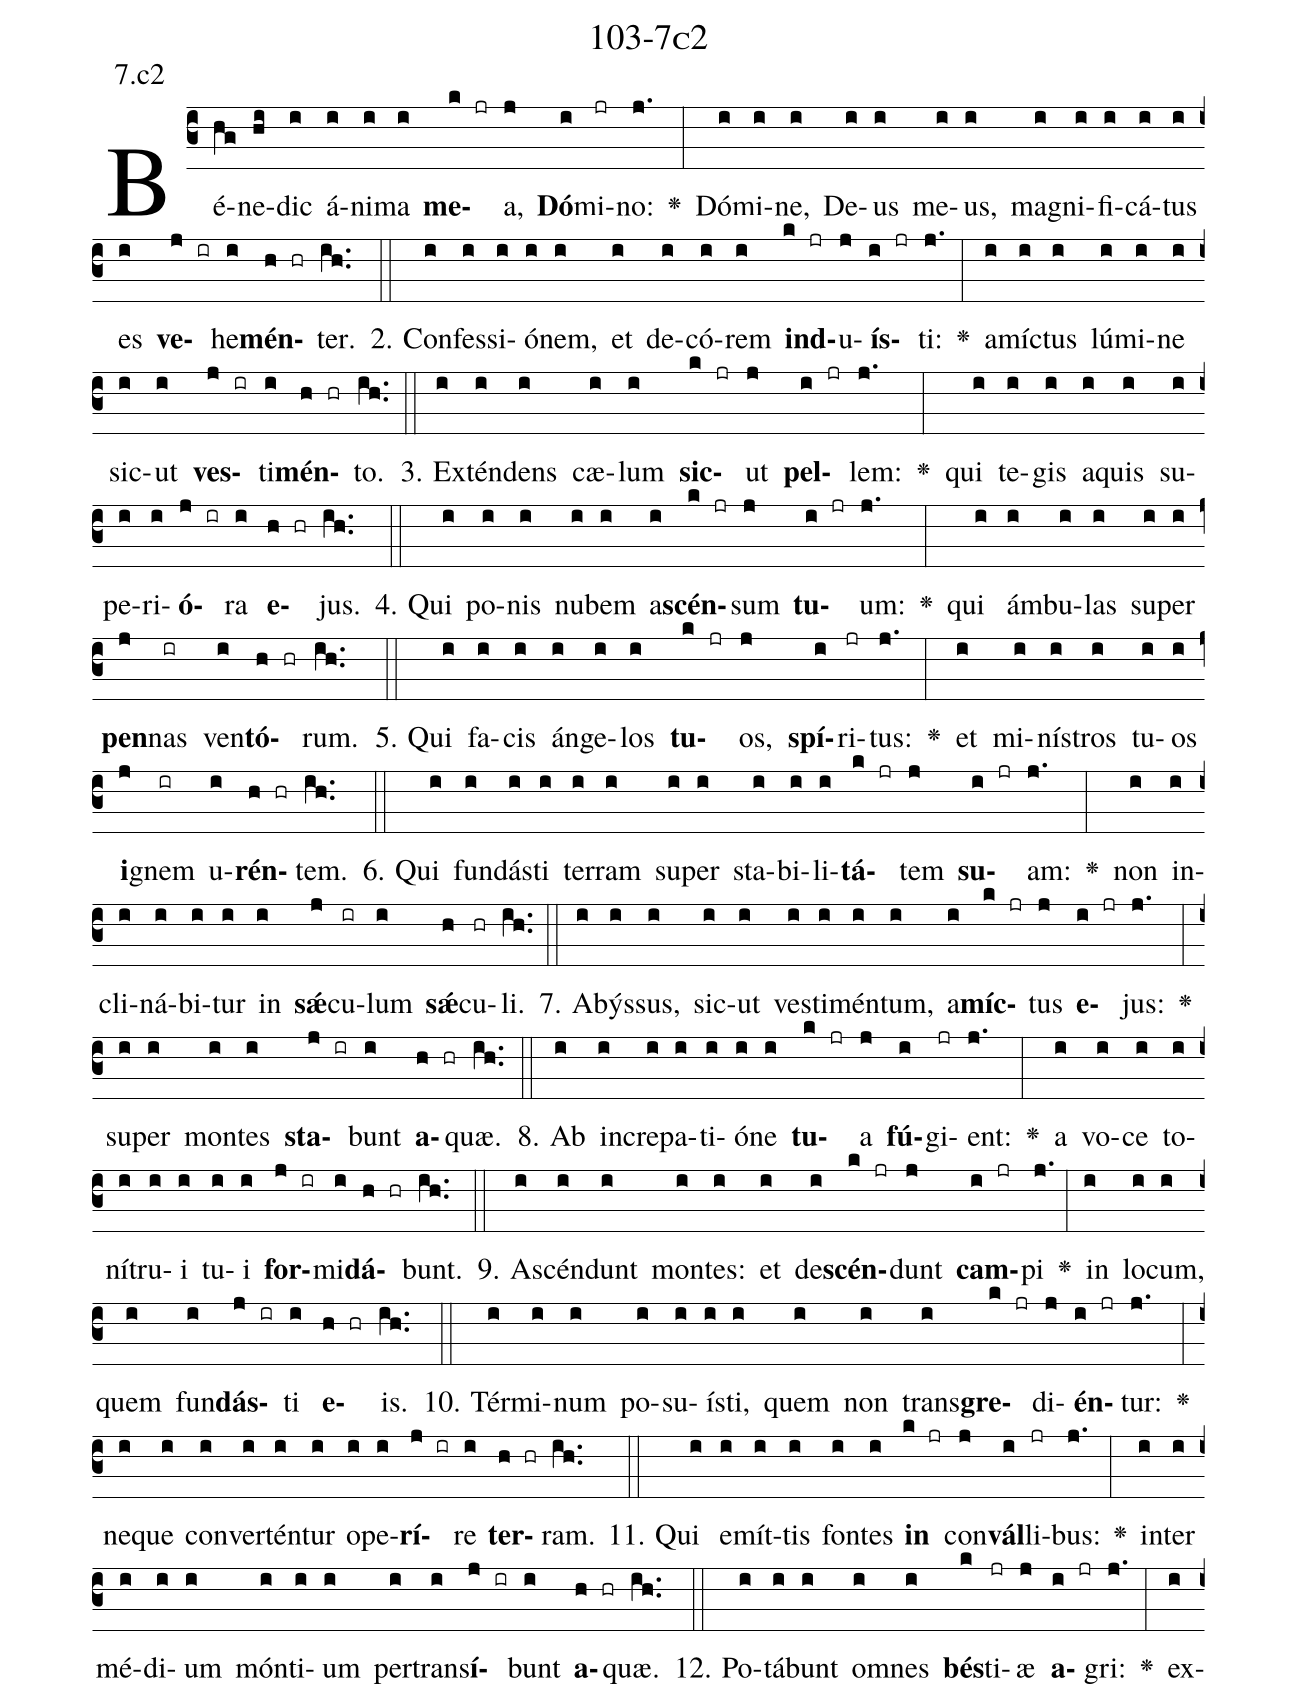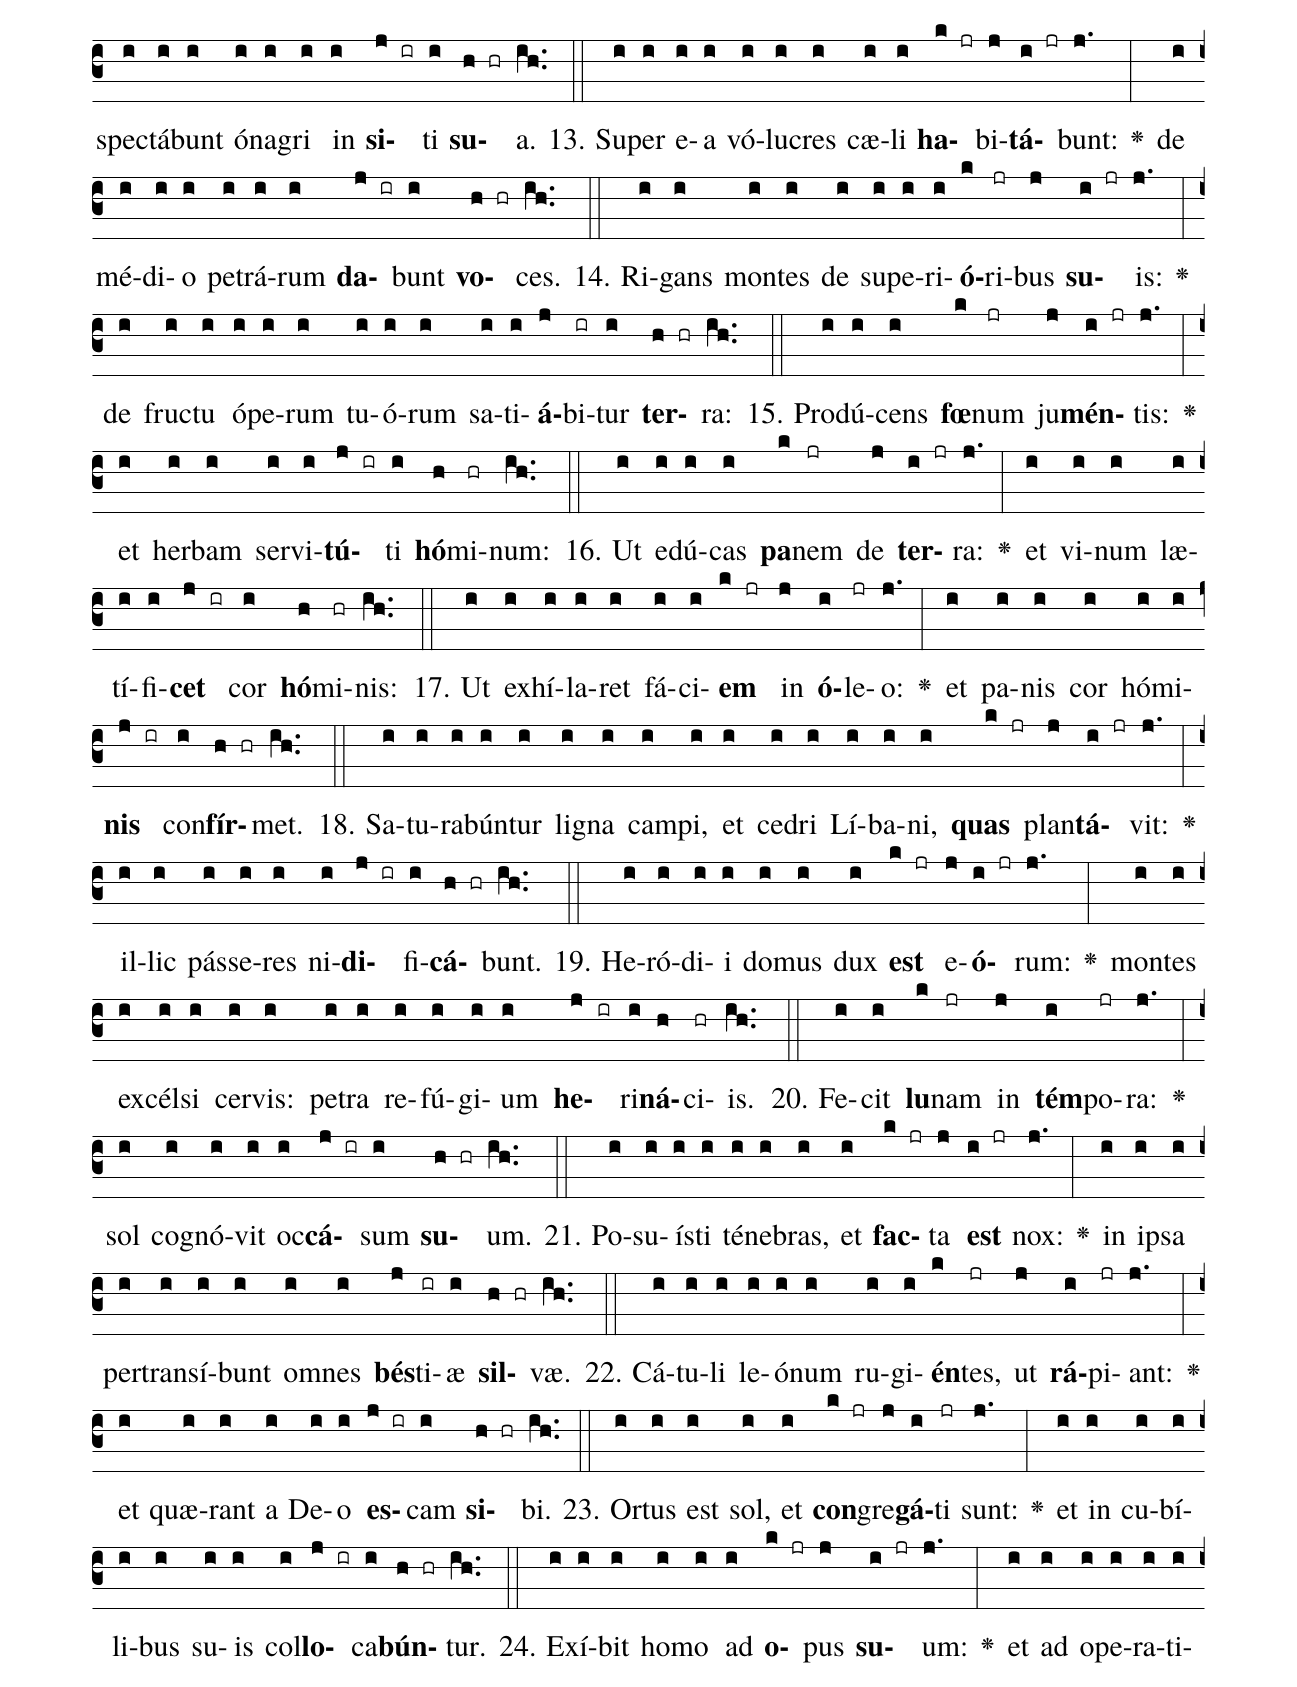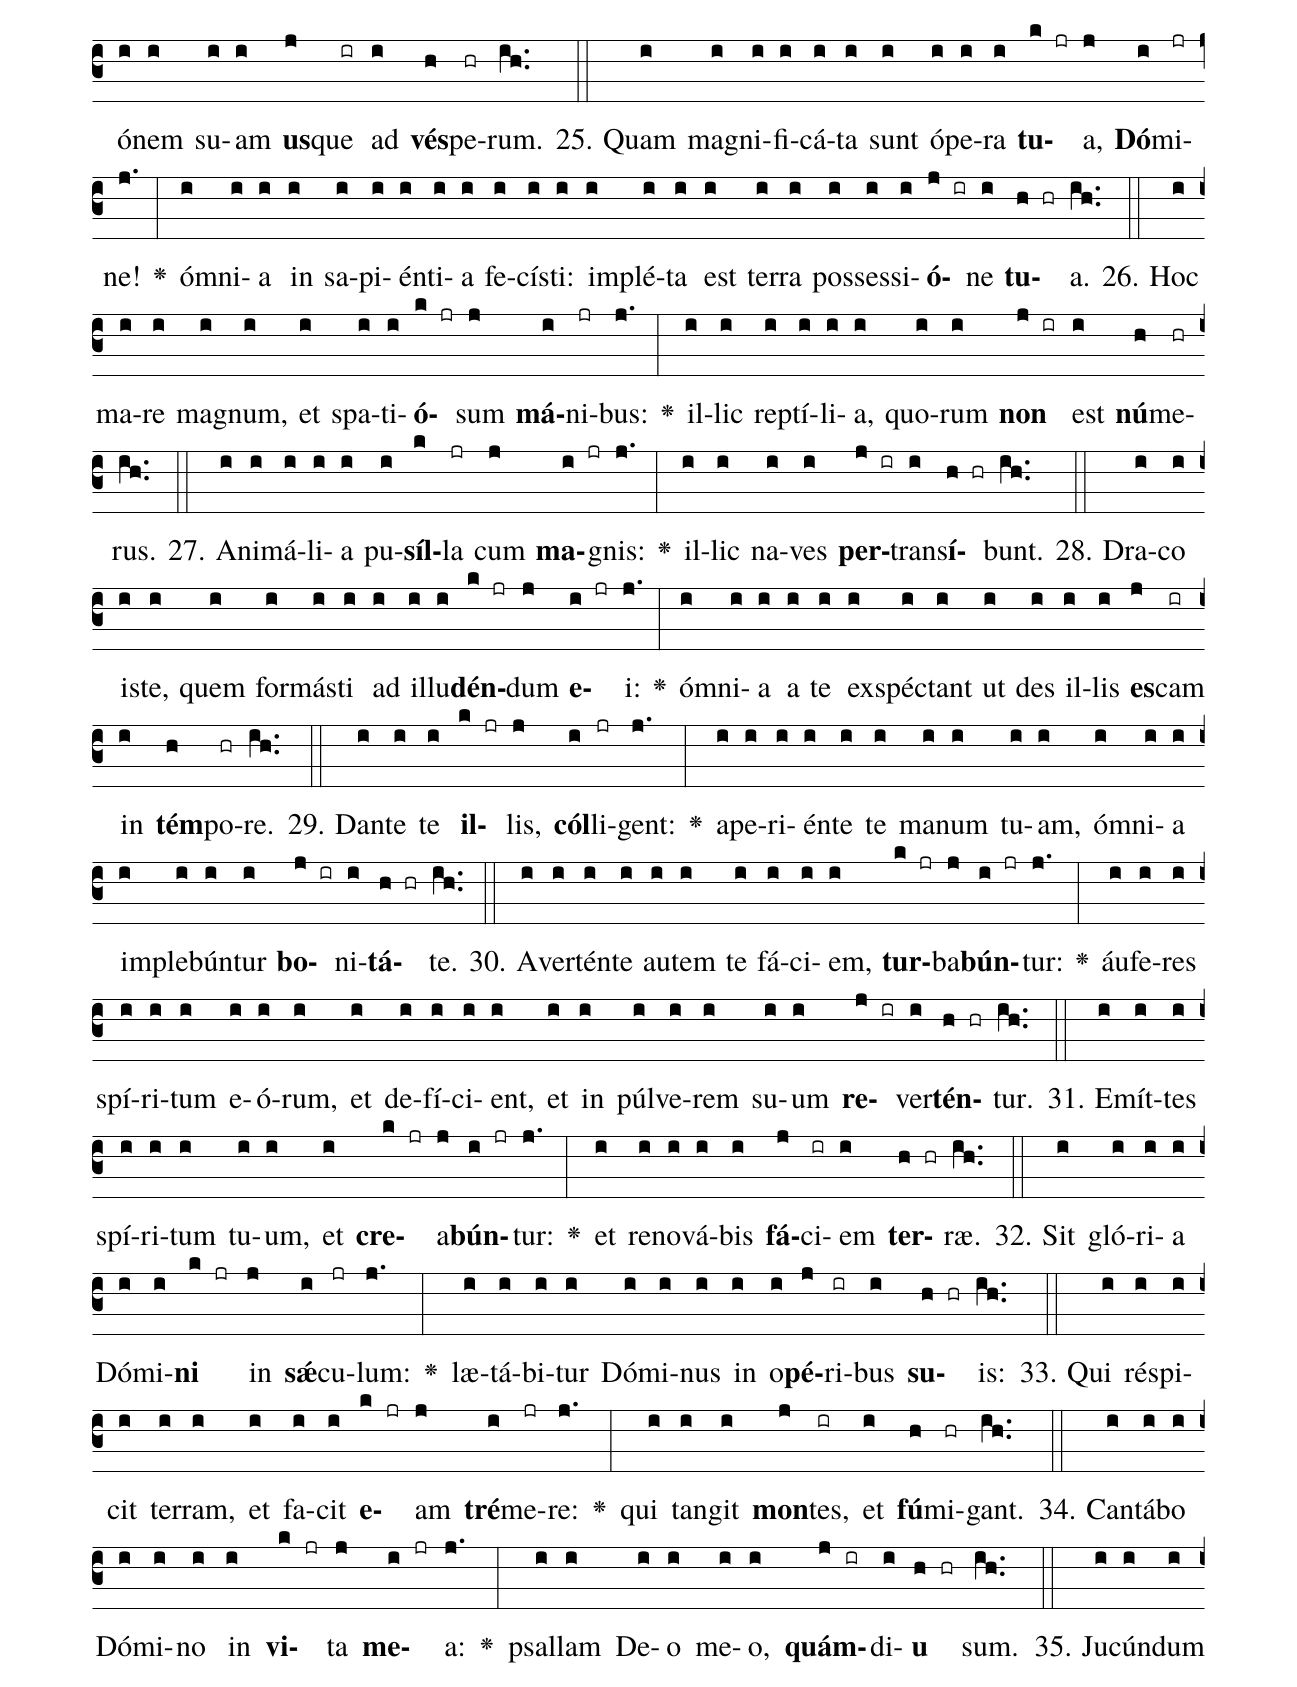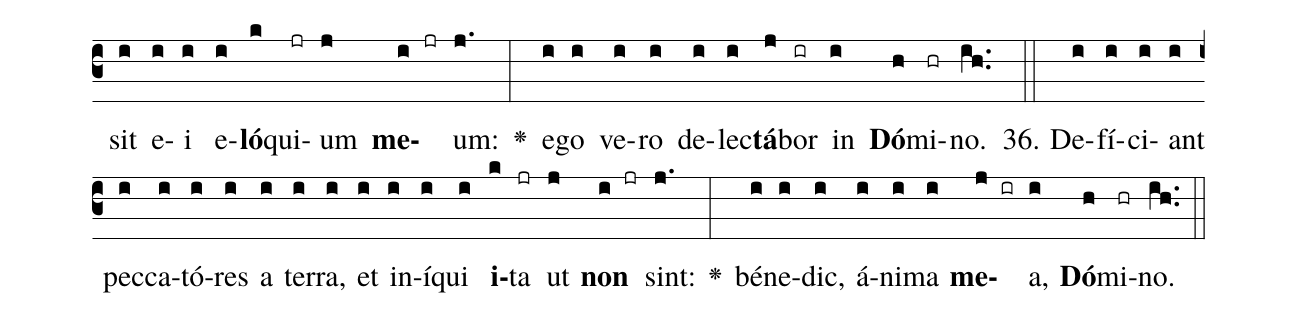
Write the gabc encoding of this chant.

name: 103-7c2;
annotation: 7.c2;
%%
(c3)Bé(hg)ne(hi)dic(i) á(i)ni(i)ma(i) <b>me</b>(k jr)a,(j) <b>Dó</b>(i)mi(jr)no:(j.) <v>\greheightstar</v>(:) Dó(i)mi(i)ne,(i) De(i)us(i) me(i)us,(i) ma(i)gni(i)fi(i)cá(i)tus(i) es(i) <b>ve</b>(j ir)he(i)<b>mén</b>(h hr)ter.(ih..) (::)
2. Con(i)fes(i)si(i)ó(i)nem,(i) et(i) de(i)có(i)rem(i) <b>ind</b>(k jr)u(j)<b>ís</b>(i jr)ti:(j.) <v>\greheightstar</v>(:) a(i)míc(i)tus(i) lú(i)mi(i)ne(i) sic(i)ut(i) <b>ves</b>(j ir)ti(i)<b>mén</b>(h hr)to.(ih..) (::)
3. Ex(i)tén(i)dens(i) cæ(i)lum(i) <b>sic</b>(k jr)ut(j) <b>pel</b>(i jr)lem:(j.) <v>\greheightstar</v>(:) qui(i) te(i)gis(i) a(i)quis(i) su(i)pe(i)ri(i)<b>ó</b>(j ir)ra(i) <b>e</b>(h hr)jus.(ih..) (::)
4. Qui(i) po(i)nis(i) nu(i)bem(i) a(i)<b>scén</b>(k jr)sum(j) <b>tu</b>(i jr)um:(j.) <v>\greheightstar</v>(:) qui(i) ám(i)bu(i)las(i) su(i)per(i) <b>pen</b>(j)nas(ir) ven(i)<b>tó</b>(h hr)rum.(ih..) (::)
5. Qui(i) fa(i)cis(i) án(i)ge(i)los(i) <b>tu</b>(k jr)os,(j) <b>spí</b>(i)ri(jr)tus:(j.) <v>\greheightstar</v>(:) et(i) mi(i)nís(i)tros(i) tu(i)os(i) <b>i</b>(j)gnem(ir) u(i)<b>rén</b>(h hr)tem.(ih..) (::)
6. Qui(i) fun(i)dás(i)ti(i) ter(i)ram(i) su(i)per(i) sta(i)bi(i)li(i)<b>tá</b>(k jr)tem(j) <b>su</b>(i jr)am:(j.) <v>\greheightstar</v>(:) non(i) in(i)cli(i)ná(i)bi(i)tur(i) in(i) <b>sǽ</b>(j)cu(ir)lum(i) <b>sǽ</b>(h)cu(hr)li.(ih..) (::)
7. A(i)býs(i)sus,(i) sic(i)ut(i) ves(i)ti(i)mén(i)tum,(i) a(i)<b>míc</b>(k jr)tus(j) <b>e</b>(i jr)jus:(j.) <v>\greheightstar</v>(:) su(i)per(i) mon(i)tes(i) <b>sta</b>(j ir)bunt(i) <b>a</b>(h hr)quæ.(ih..) (::)
8. Ab(i) in(i)cre(i)pa(i)ti(i)ó(i)ne(i) <b>tu</b>(k jr)a(j) <b>fú</b>(i)gi(jr)ent:(j.) <v>\greheightstar</v>(:) a(i) vo(i)ce(i) to(i)ní(i)tru(i)i(i) tu(i)i(i) <b>for</b>(j ir)mi(i)<b>dá</b>(h hr)bunt.(ih..) (::)
9. A(i)scén(i)dunt(i) mon(i)tes:(i) et(i) de(i)<b>scén</b>(k jr)dunt(j) <b>cam</b>(i jr)pi(j.) <v>\greheightstar</v>(:) in(i) lo(i)cum,(i) quem(i) fun(i)<b>dás</b>(j ir)ti(i) <b>e</b>(h hr)is.(ih..) (::)
10. Tér(i)mi(i)num(i) po(i)su(i)ís(i)ti,(i) quem(i) non(i) trans(i)<b>gre</b>(k jr)di(j)<b>én</b>(i jr)tur:(j.) <v>\greheightstar</v>(:) ne(i)que(i) con(i)ver(i)tén(i)tur(i) o(i)pe(i)<b>rí</b>(j ir)re(i) <b>ter</b>(h hr)ram.(ih..) (::)
11. Qui(i) e(i)mít(i)tis(i) fon(i)tes(i) <b>in</b>(k jr) con(j)<b>vál</b>(i)li(jr)bus:(j.) <v>\greheightstar</v>(:) in(i)ter(i) mé(i)di(i)um(i) món(i)ti(i)um(i) per(i)trans(i)<b>í</b>(j ir)bunt(i) <b>a</b>(h hr)quæ.(ih..) (::)
12. Po(i)tá(i)bunt(i) om(i)nes(i) <b>bés</b>(k)ti(jr)æ(j) <b>a</b>(i jr)gri:(j.) <v>\greheightstar</v>(:) ex(i)spec(i)tá(i)bunt(i) ó(i)na(i)gri(i) in(i) <b>si</b>(j ir)ti(i) <b>su</b>(h hr)a.(ih..) (::)
13. Su(i)per(i) e(i)a(i) vó(i)lu(i)cres(i) cæ(i)li(i) <b>ha</b>(k jr)bi(j)<b>tá</b>(i jr)bunt:(j.) <v>\greheightstar</v>(:) de(i) mé(i)di(i)o(i) pe(i)trá(i)rum(i) <b>da</b>(j ir)bunt(i) <b>vo</b>(h hr)ces.(ih..) (::)
14. Ri(i)gans(i) mon(i)tes(i) de(i) su(i)pe(i)ri(i)<b>ó</b>(k)ri(jr)bus(j) <b>su</b>(i jr)is:(j.) <v>\greheightstar</v>(:) de(i) fruc(i)tu(i) ó(i)pe(i)rum(i) tu(i)ó(i)rum(i) sa(i)ti(i)<b>á</b>(j)bi(ir)tur(i) <b>ter</b>(h hr)ra:(ih..) (::)
15. Pro(i)dú(i)cens(i) <b>fœ</b>(k)num(jr) ju(j)<b>mén</b>(i jr)tis:(j.) <v>\greheightstar</v>(:) et(i) her(i)bam(i) ser(i)vi(i)<b>tú</b>(j ir)ti(i) <b>hó</b>(h)mi(hr)num:(ih..) (::)
16. Ut(i) e(i)dú(i)cas(i) <b>pa</b>(k)nem(jr) de(j) <b>ter</b>(i jr)ra:(j.) <v>\greheightstar</v>(:) et(i) vi(i)num(i) læ(i)tí(i)fi(i)<b>cet</b>(j ir) cor(i) <b>hó</b>(h)mi(hr)nis:(ih..) (::)
17. Ut(i) ex(i)hí(i)la(i)ret(i) fá(i)ci(i)<b>em</b>(k jr) in(j) <b>ó</b>(i)le(jr)o:(j.) <v>\greheightstar</v>(:) et(i) pa(i)nis(i) cor(i) hó(i)mi(i)<b>nis</b>(j ir) con(i)<b>fír</b>(h hr)met.(ih..) (::)
18. Sa(i)tu(i)ra(i)bún(i)tur(i) li(i)gna(i) cam(i)pi,(i) et(i) ce(i)dri(i) Lí(i)ba(i)ni,(i) <b>quas</b>(k jr) plan(j)<b>tá</b>(i jr)vit:(j.) <v>\greheightstar</v>(:) il(i)lic(i) pás(i)se(i)res(i) ni(i)<b>di</b>(j ir)fi(i)<b>cá</b>(h hr)bunt.(ih..) (::)
19. He(i)ró(i)di(i)i(i) do(i)mus(i) dux(i) <b>est</b>(k jr) e(j)<b>ó</b>(i jr)rum:(j.) <v>\greheightstar</v>(:) mon(i)tes(i) ex(i)cél(i)si(i) cer(i)vis:(i) pe(i)tra(i) re(i)fú(i)gi(i)um(i) <b>he</b>(j ir)ri(i)<b>ná</b>(h)ci(hr)is.(ih..) (::)
20. Fe(i)cit(i) <b>lu</b>(k)nam(jr) in(j) <b>tém</b>(i)po(jr)ra:(j.) <v>\greheightstar</v>(:) sol(i) co(i)gnó(i)vit(i) oc(i)<b>cá</b>(j ir)sum(i) <b>su</b>(h hr)um.(ih..) (::)
21. Po(i)su(i)ís(i)ti(i) té(i)ne(i)bras,(i) et(i) <b>fac</b>(k jr)ta(j) <b>est</b>(i jr) nox:(j.) <v>\greheightstar</v>(:) in(i) ip(i)sa(i) per(i)trans(i)í(i)bunt(i) om(i)nes(i) <b>bés</b>(j)ti(ir)æ(i) <b>sil</b>(h hr)væ.(ih..) (::)
22. Cá(i)tu(i)li(i) le(i)ó(i)num(i) ru(i)gi(i)<b>én</b>(k)tes,(jr) ut(j) <b>rá</b>(i)pi(jr)ant:(j.) <v>\greheightstar</v>(:) et(i) quæ(i)rant(i) a(i) De(i)o(i) <b>es</b>(j ir)cam(i) <b>si</b>(h hr)bi.(ih..) (::)
23. Or(i)tus(i) est(i) sol,(i) et(i) <b>con</b>(k jr)gre(j)<b>gá</b>(i)ti(jr) sunt:(j.) <v>\greheightstar</v>(:) et(i) in(i) cu(i)bí(i)li(i)bus(i) su(i)is(i) col(i)<b>lo</b>(j ir)ca(i)<b>bún</b>(h hr)tur.(ih..) (::)
24. Ex(i)í(i)bit(i) ho(i)mo(i) ad(i) <b>o</b>(k jr)pus(j) <b>su</b>(i jr)um:(j.) <v>\greheightstar</v>(:) et(i) ad(i) o(i)pe(i)ra(i)ti(i)ó(i)nem(i) su(i)am(i) <b>us</b>(j)que(ir) ad(i) <b>vés</b>(h)pe(hr)rum.(ih..) (::)
25. Quam(i) ma(i)gni(i)fi(i)cá(i)ta(i) sunt(i) ó(i)pe(i)ra(i) <b>tu</b>(k jr)a,(j) <b>Dó</b>(i)mi(jr)ne!(j.) <v>\greheightstar</v>(:) óm(i)ni(i)a(i) in(i) sa(i)pi(i)én(i)ti(i)a(i) fe(i)cís(i)ti:(i) im(i)plé(i)ta(i) est(i) ter(i)ra(i) pos(i)ses(i)si(i)<b>ó</b>(j ir)ne(i) <b>tu</b>(h hr)a.(ih..) (::)
26. Hoc(i) ma(i)re(i) ma(i)gnum,(i) et(i) spa(i)ti(i)<b>ó</b>(k jr)sum(j) <b>má</b>(i)ni(jr)bus:(j.) <v>\greheightstar</v>(:) il(i)lic(i) rep(i)tí(i)li(i)a,(i) quo(i)rum(i) <b>non</b>(j ir) est(i) <b>nú</b>(h)me(hr)rus.(ih..) (::)
27. A(i)ni(i)má(i)li(i)a(i) pu(i)<b>síl</b>(k)la(jr) cum(j) <b>ma</b>(i jr)gnis:(j.) <v>\greheightstar</v>(:) il(i)lic(i) na(i)ves(i) <b>per</b>(j ir)trans(i)<b>í</b>(h hr)bunt.(ih..) (::)
28. Dra(i)co(i) is(i)te,(i) quem(i) for(i)más(i)ti(i) ad(i) il(i)lu(i)<b>dén</b>(k jr)dum(j) <b>e</b>(i jr)i:(j.) <v>\greheightstar</v>(:) óm(i)ni(i)a(i) a(i) te(i) ex(i)spéc(i)tant(i) ut(i) des(i) il(i)lis(i) <b>es</b>(j)cam(ir) in(i) <b>tém</b>(h)po(hr)re.(ih..) (::)
29. Dan(i)te(i) te(i) <b>il</b>(k jr)lis,(j) <b>cól</b>(i)li(jr)gent:(j.) <v>\greheightstar</v>(:) a(i)pe(i)ri(i)én(i)te(i) te(i) ma(i)num(i) tu(i)am,(i) óm(i)ni(i)a(i) im(i)ple(i)bún(i)tur(i) <b>bo</b>(j ir)ni(i)<b>tá</b>(h hr)te.(ih..) (::)
30. A(i)ver(i)tén(i)te(i) au(i)tem(i) te(i) fá(i)ci(i)em,(i) <b>tur</b>(k jr)ba(j)<b>bún</b>(i jr)tur:(j.) <v>\greheightstar</v>(:) áu(i)fe(i)res(i) spí(i)ri(i)tum(i) e(i)ó(i)rum,(i) et(i) de(i)fí(i)ci(i)ent,(i) et(i) in(i) púl(i)ve(i)rem(i) su(i)um(i) <b>re</b>(j ir)ver(i)<b>tén</b>(h hr)tur.(ih..) (::)
31. E(i)mít(i)tes(i) spí(i)ri(i)tum(i) tu(i)um,(i) et(i) <b>cre</b>(k jr)a(j)<b>bún</b>(i jr)tur:(j.) <v>\greheightstar</v>(:) et(i) re(i)no(i)vá(i)bis(i) <b>fá</b>(j)ci(ir)em(i) <b>ter</b>(h hr)ræ.(ih..) (::)
32. Sit(i) gló(i)ri(i)a(i) Dó(i)mi(i)<b>ni</b>(k jr) in(j) <b>sǽ</b>(i)cu(jr)lum:(j.) <v>\greheightstar</v>(:) læ(i)tá(i)bi(i)tur(i) Dó(i)mi(i)nus(i) in(i) o(i)<b>pé</b>(j)ri(ir)bus(i) <b>su</b>(h hr)is:(ih..) (::)
33. Qui(i) ré(i)spi(i)cit(i) ter(i)ram,(i) et(i) fa(i)cit(i) <b>e</b>(k jr)am(j) <b>tré</b>(i)me(jr)re:(j.) <v>\greheightstar</v>(:) qui(i) tan(i)git(i) <b>mon</b>(j)tes,(ir) et(i) <b>fú</b>(h)mi(hr)gant.(ih..) (::)
34. Can(i)tá(i)bo(i) Dó(i)mi(i)no(i) in(i) <b>vi</b>(k jr)ta(j) <b>me</b>(i jr)a:(j.) <v>\greheightstar</v>(:) psal(i)lam(i) De(i)o(i) me(i)o,(i) <b>quám</b>(j ir)di(i)<b>u</b>(h hr) sum.(ih..) (::)
35. Ju(i)cún(i)dum(i) sit(i) e(i)i(i) e(i)<b>ló</b>(k)qui(jr)um(j) <b>me</b>(i jr)um:(j.) <v>\greheightstar</v>(:) e(i)go(i) ve(i)ro(i) de(i)lec(i)<b>tá</b>(j)bor(ir) in(i) <b>Dó</b>(h)mi(hr)no.(ih..) (::)
36. De(i)fí(i)ci(i)ant(i) pec(i)ca(i)tó(i)res(i) a(i) ter(i)ra,(i) et(i) in(i)í(i)qui(i) <b>i</b>(k)ta(jr) ut(j) <b>non</b>(i jr) sint:(j.) <v>\greheightstar</v>(:) bé(i)ne(i)dic,(i) á(i)ni(i)ma(i) <b>me</b>(j ir)a,(i) <b>Dó</b>(h)mi(hr)no.(ih..) (::)
